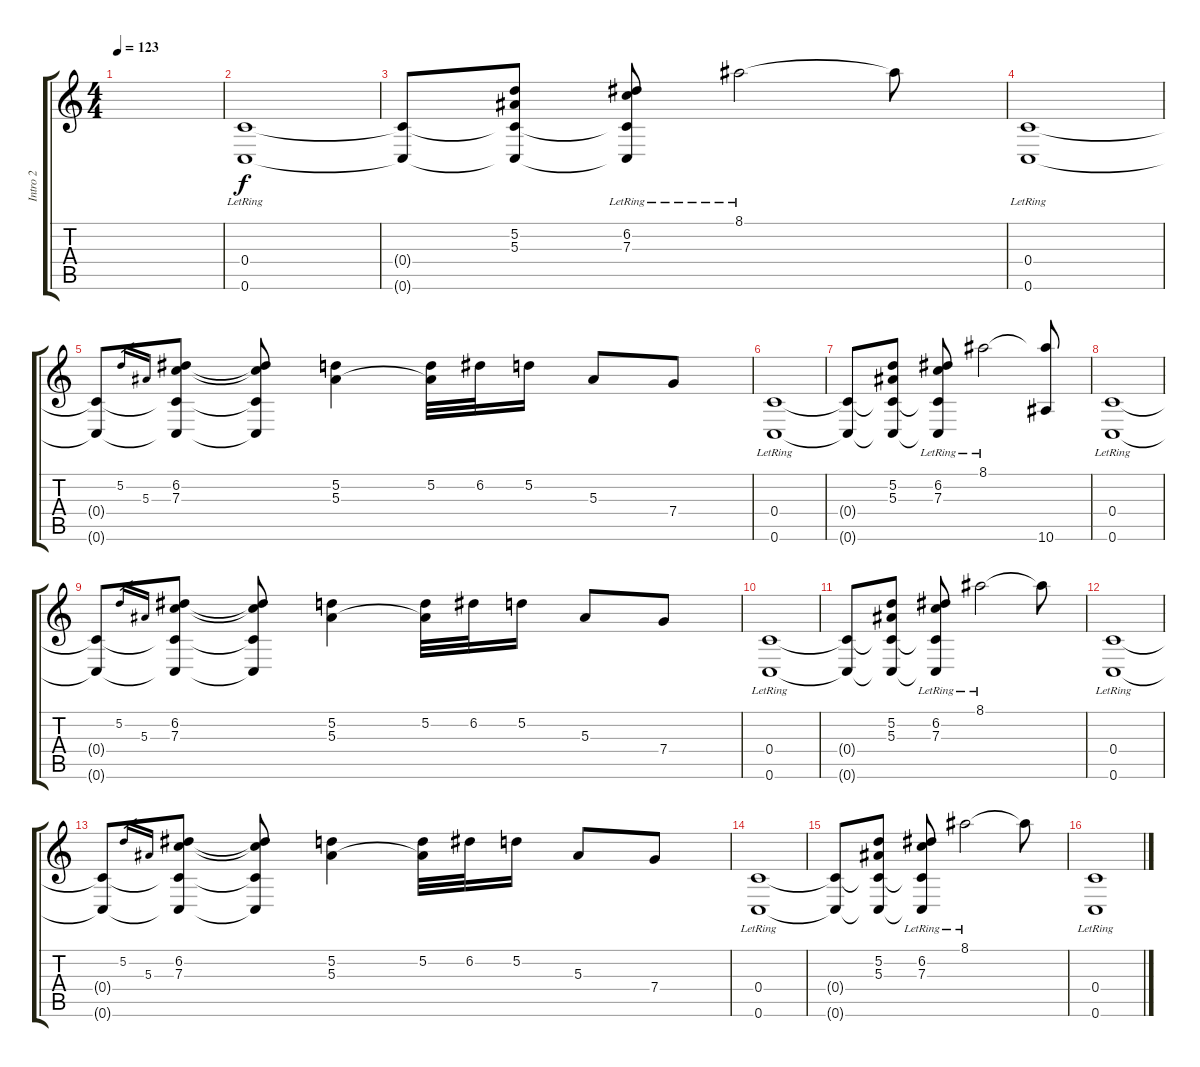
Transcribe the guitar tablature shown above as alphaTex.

\track ("Intro 2" "Intro 2") {instrument acousticguitarsteel}
\staff {score tabs}
\tuning (D4 A3 F3 C3 G2 C2) {hide}
\ts (4 4)
\tempo 123
\clef g2
\ks c
|
(0.4{lr} 0.6{lr}).1 |
(0.4{t} 0.6{t}).8 (5.2 5.3 0.4{t} 0.6{t}).8 (6.2{lr} 7.3{lr} 0.4{t} 0.6{t}).8 8.1{lr}.2 8.1{t}.8 |
(0.4{lr} 0.6{lr}).1 |
(0.4{t} 0.6{t}).8 5.2.16{gr} 5.3.16{gr} (6.2 7.3 0.4{t} 0.6{t}).8 (6.2{t} 7.3{t} 0.4{t} 0.6{t}).8 (5.2 5.3).4 (5.2 5.3{t}).32 6.2.32 5.2.16 5.3.8 7.4.8 |
(0.4{lr} 0.6{lr}).1 |
(0.4{t} 0.6{t}).8 (5.2 5.3 0.4{t} 0.6{t}).8 (6.2{lr} 7.3{lr} 0.4{t} 0.6{t}).8 8.1{lr}.2 (8.1{t} 10.6).8 |
(0.4{lr} 0.6{lr}).1 |
(0.4{t} 0.6{t}).8 5.2.16{gr} 5.3.16{gr} (6.2 7.3 0.4{t} 0.6{t}).8 (6.2{t} 7.3{t} 0.4{t} 0.6{t}).8 (5.2 5.3).4 (5.2 5.3{t}).32 6.2.32 5.2.16 5.3.8 7.4.8 |
(0.4{lr} 0.6{lr}).1 |
(0.4{t} 0.6{t}).8 (5.2 5.3 0.4{t} 0.6{t}).8 (6.2{lr} 7.3{lr} 0.4{t} 0.6{t}).8 8.1{lr}.2 8.1{t}.8 |
(0.4{lr} 0.6{lr}).1 |
(0.4{t} 0.6{t}).8 5.2.16{gr} 5.3.16{gr} (6.2 7.3 0.4{t} 0.6{t}).8 (6.2{t} 7.3{t} 0.4{t} 0.6{t}).8 (5.2 5.3).4 (5.2 5.3{t}).32 6.2.32 5.2.16 5.3.8 7.4.8 |
(0.4{lr} 0.6{lr}).1 |
(0.4{t} 0.6{t}).8 (5.2 5.3 0.4{t} 0.6{t}).8 (6.2{lr} 7.3{lr} 0.4{t} 0.6{t}).8 8.1{lr}.2 8.1{t}.8 |
(0.4{lr} 0.6{lr}).1
